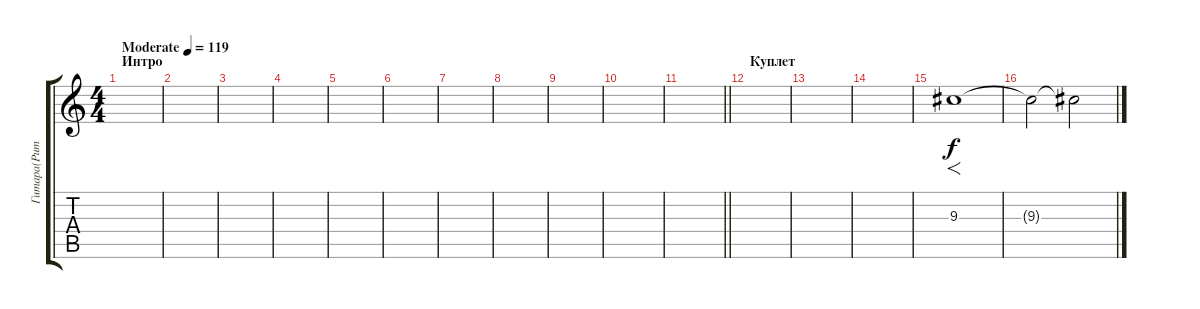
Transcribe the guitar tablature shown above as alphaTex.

\track ("Гитара(Ритм)" "Гитара(Рит") {instrument distortionguitar}
\staff {score tabs}
\tuning (Db4 Ab3 E3 B2 Gb2 Db2) {hide}
\ts (4 4)
\section ("" "Интро")
\tempo (119 "Moderate")
\clef g2
\ks c
|
|
|
|
|
|
|
|
|
|
\barLineRight lightlight
|
\section ("" "Куплет")
|
|
|
9.3.1{f} |
9.3{t}.2 9.3{t}.2{volume 4}
